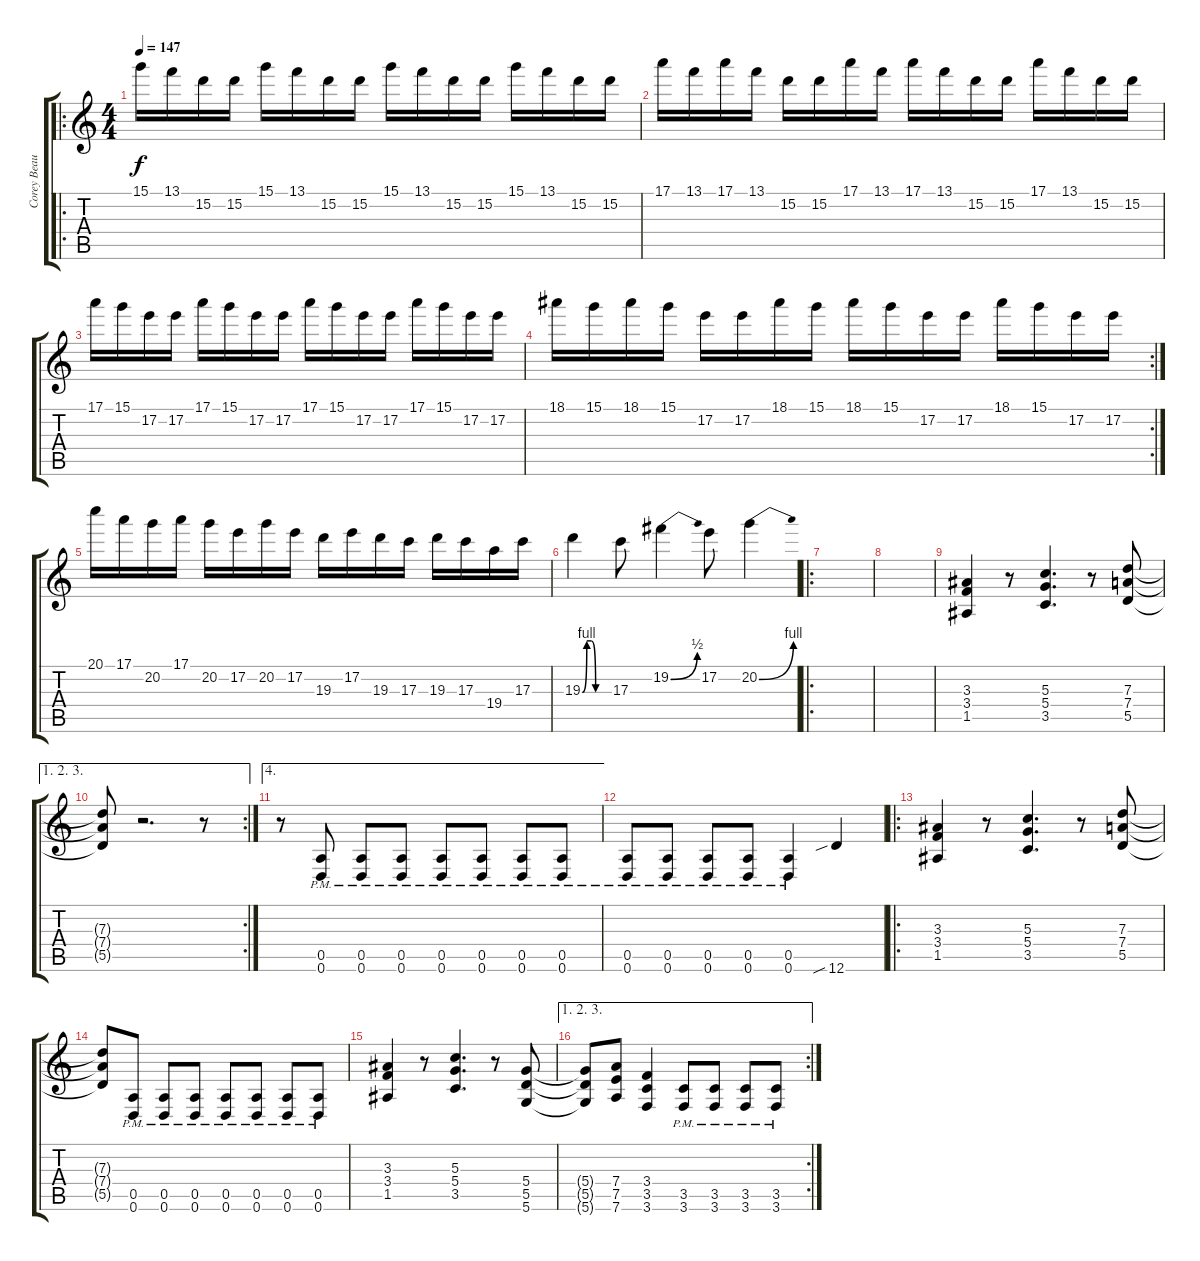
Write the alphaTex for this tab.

\track ("Corey Beaulieu" "Corey Beau") {instrument distortionguitar}
\staff {score tabs}
\tuning (E4 B3 G3 D3 A2 D2) {hide}
\ro
\ts (4 4)
\tempo 147
\clef g2
\ks c
15.1.16{dy f} 13.1.16 15.2.16 15.2.16 15.1.16 13.1.16 15.2.16 15.2.16 15.1.16 13.1.16 15.2.16 15.2.16 15.1.16 13.1.16 15.2.16 15.2.16 |
17.1.16 13.1.16 17.1.16 13.1.16 15.2.16 15.2.16 17.1.16 13.1.16 17.1.16 13.1.16 15.2.16 15.2.16 17.1.16 13.1.16 15.2.16 15.2.16 |
17.1.16 15.1.16 17.2.16 17.2.16 17.1.16 15.1.16 17.2.16 17.2.16 17.1.16 15.1.16 17.2.16 17.2.16 17.1.16 15.1.16 17.2.16 17.2.16 |
\rc 2
18.1.16 15.1.16 18.1.16 15.1.16 17.2.16 17.2.16 18.1.16 15.1.16 18.1.16 15.1.16 17.2.16 17.2.16 18.1.16 15.1.16 17.2.16 17.2.16 |
20.1.16 17.1.16 20.2.16 17.1.16 20.2.16 17.2.16 20.2.16 17.2.16 19.3.16 17.2.16 19.3.16 17.3.16 19.3.16 17.3.16 19.4.16 17.3.16 |
19.3{be (custom 0 0 10 4 20 4 30 0 60 0)}.4 17.3.8 19.2{be (bend 0 0 60 2)}.4 17.2.8 20.2{be (bend 0 0 60 4)}.4 |
\ro
|
|
(3.3 3.4 1.5).4 r.8 (5.3 5.4 3.5).4{d} r.8 (7.3 7.4 5.5).8 |
\ae (1 2 3)
\rc 2
(7.3{t} 7.4{t} 5.5{t}).8 r.2{d} r.8 |
\ae 4
r.8 (0.5{pm} 0.6{pm}).8 (0.5{pm} 0.6{pm}).8 (0.5{pm} 0.6{pm}).8 (0.5{pm} 0.6{pm}).8 (0.5{pm} 0.6{pm}).8 (0.5{pm} 0.6{pm}).8 (0.5{pm} 0.6{pm}).8 |
(0.5{pm} 0.6{pm}).8 (0.5{pm} 0.6{pm}).8 (0.5{pm} 0.6{pm}).8 (0.5{pm} 0.6{pm}).8 (0.5{pm} 0.6{pm}).4 12.6{sib}.4 |
\ro
(3.3 3.4 1.5).4 r.8 (5.3 5.4 3.5).4{d} r.8 (7.3 7.4 5.5).8 |
(7.3{t} 7.4{t} 5.5{t}).8 (0.5{pm} 0.6{pm}).8 (0.5{pm} 0.6{pm}).8 (0.5{pm} 0.6{pm}).8 (0.5{pm} 0.6{pm}).8 (0.5{pm} 0.6{pm}).8 (0.5{pm} 0.6{pm}).8 (0.5{pm} 0.6{pm}).8 |
(3.3 3.4 1.5).4 r.8 (5.3 5.4 3.5).4{d} r.8 (5.4 5.5 5.6).8 |
\ae (1 2 3)
\rc 2
(5.4{t} 5.5{t} 5.6{t}).8 (7.4 7.5 7.6).8 (3.4 3.5 3.6).4 (3.5{pm} 3.6{pm}).8 (3.5{pm} 3.6{pm}).8 (3.5{pm} 3.6{pm}).8 (3.5{pm} 3.6{pm}).8
